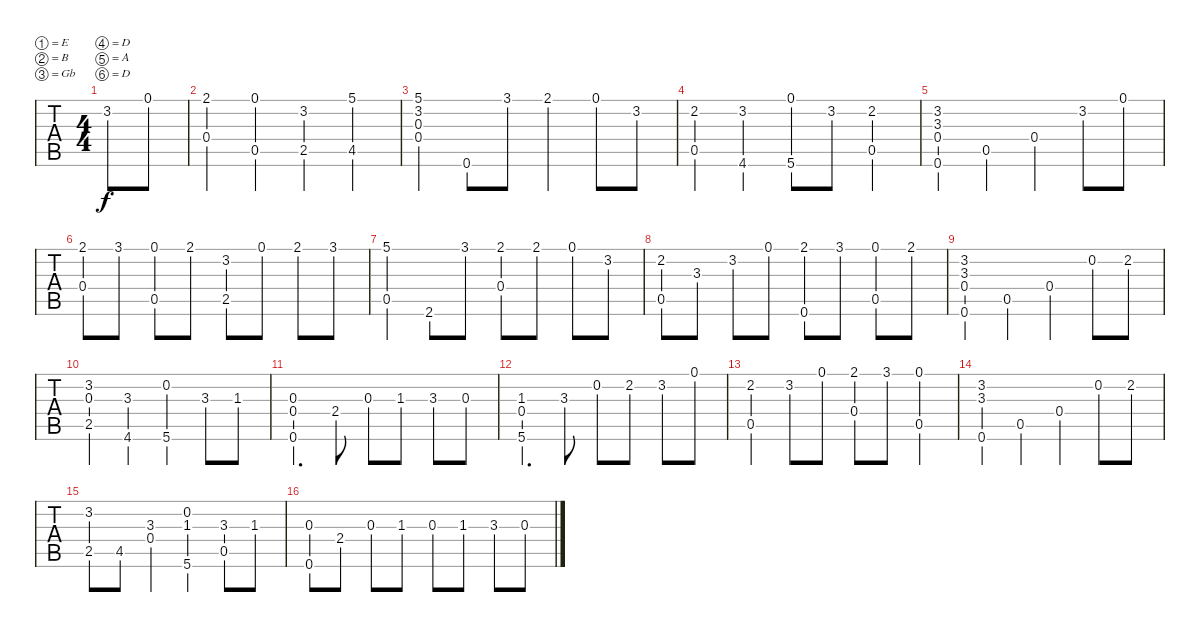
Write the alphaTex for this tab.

\bracketExtendMode groupsimilarinstruments
\singleTrackTrackNamePolicy hidden
\multiTrackTrackNamePolicy hidden
\firstSystemTrackNameOrientation horizontal
\otherSystemsTrackNameOrientation horizontal
\track ("Guitar Standard" "Guitar Sta") {instrument acousticguitarsteel}
\staff {tabs}
\tuning (E4 B3 Gb3 D3 A2 D2)
\ts (4 4)
\ac
\tempo (120 hide)
\clef g2
\ks c
3.2.8{dy f instrument acousticguitarsteel} 0.1.8 |
(2.1 0.4).4 (0.1 0.5).4 (3.2 2.5).4 (5.1 4.5).4 |
(5.1 3.2 0.3 0.4).4 0.6.8 3.1.8 2.1.4 0.1.8 3.2.8 |
(2.2 0.5).4 (3.2 4.6).4 (0.1 5.6).8 3.2.8 (2.2 0.5).4 |
(3.2 3.3 0.4 0.6).4 0.5.4 0.4.4 3.2.8 0.1.8 |
(2.1 0.4).8 3.1.8 (0.1 0.5).8 2.1.8 (3.2 2.5).8 0.1.8 2.1.8 3.1.8 |
(5.1 0.5).4 2.6.8 3.1.8 (2.1 0.4).8 2.1.8 0.1.8 3.2.8 |
(2.2 0.5).8 3.3.8 3.2.8 0.1.8 (2.1 0.6).8 3.1.8 (0.1 0.5).8 2.1.8 |
(3.2 3.3 0.4 0.6).4 0.5.4 0.4.4 0.2.8 2.2.8 |
(3.2 0.3 2.5).4 (3.3 4.6).4 (0.2 5.6).4 3.3.8 1.3.8 |
(0.3 0.4 0.6).4{d} 2.4.8 0.3.8 1.3.8 3.3.8 0.3.8 |
(1.3 0.4 5.6).4{d} 3.3.8 0.2.8 2.2.8 3.2.8 0.1.8 |
(2.2 0.5).4 3.2.8 0.1.8 (2.1 0.4).8 3.1.8 (0.1 0.5).4 |
(3.2 3.3 0.6).4 0.5.4 0.4.4 0.2.8 2.2.8 |
(3.2 2.5).8 4.5.8 (3.3 0.4).4 (0.2 1.3 5.6).4 (3.3 0.5).8 1.3.8 |
(0.3 0.6).8 2.4.8 0.3.8 1.3.8 0.3.8 1.3.8 3.3.8 0.3.8
